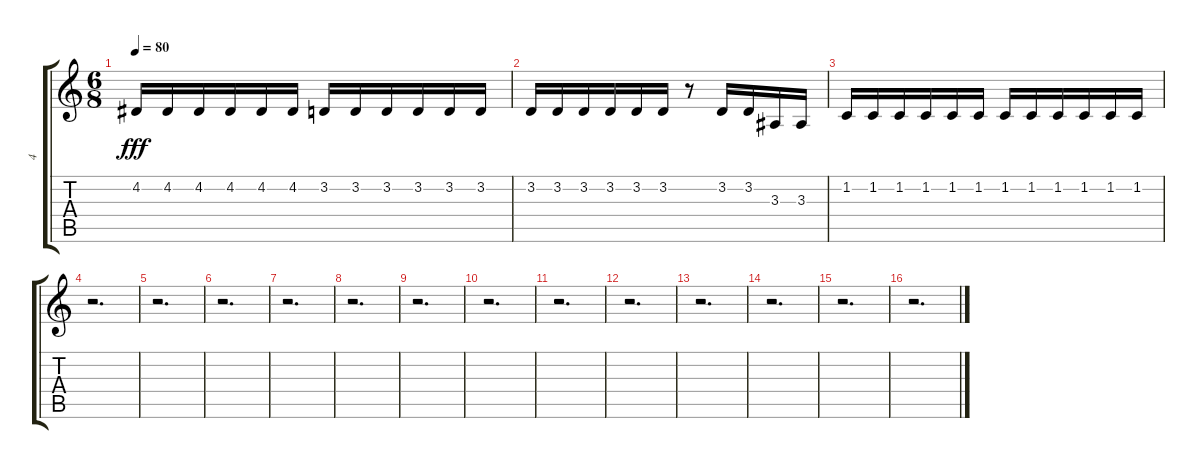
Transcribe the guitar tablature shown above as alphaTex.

\track ("4" "4") {instrument steeldrums}
\staff {score tabs}
\tuning (E4 B3 G3 D3 A2 E2) {hide}
\ts (6 8)
\tempo 80
\clef g2
\ks c
4.2.16{dy fff} 4.2.16 4.2.16 4.2.16 4.2.16 4.2.16 3.2.16 3.2.16 3.2.16 3.2.16 3.2.16 3.2.16 |
3.2.16 3.2.16 3.2.16 3.2.16 3.2.16 3.2.16 r.8 3.2.16 3.2.16 3.3.16 3.3.16 |
1.2.16 1.2.16 1.2.16 1.2.16 1.2.16 1.2.16 1.2.16 1.2.16 1.2.16 1.2.16 1.2.16 1.2.16 |
r.2{d} |
r.2{d} |
r.2{d} |
r.2{d} |
r.2{d} |
r.2{d} |
r.2{d} |
r.2{d} |
r.2{d} |
r.2{d} |
r.2{d} |
r.2{d} |
r.2{d}
